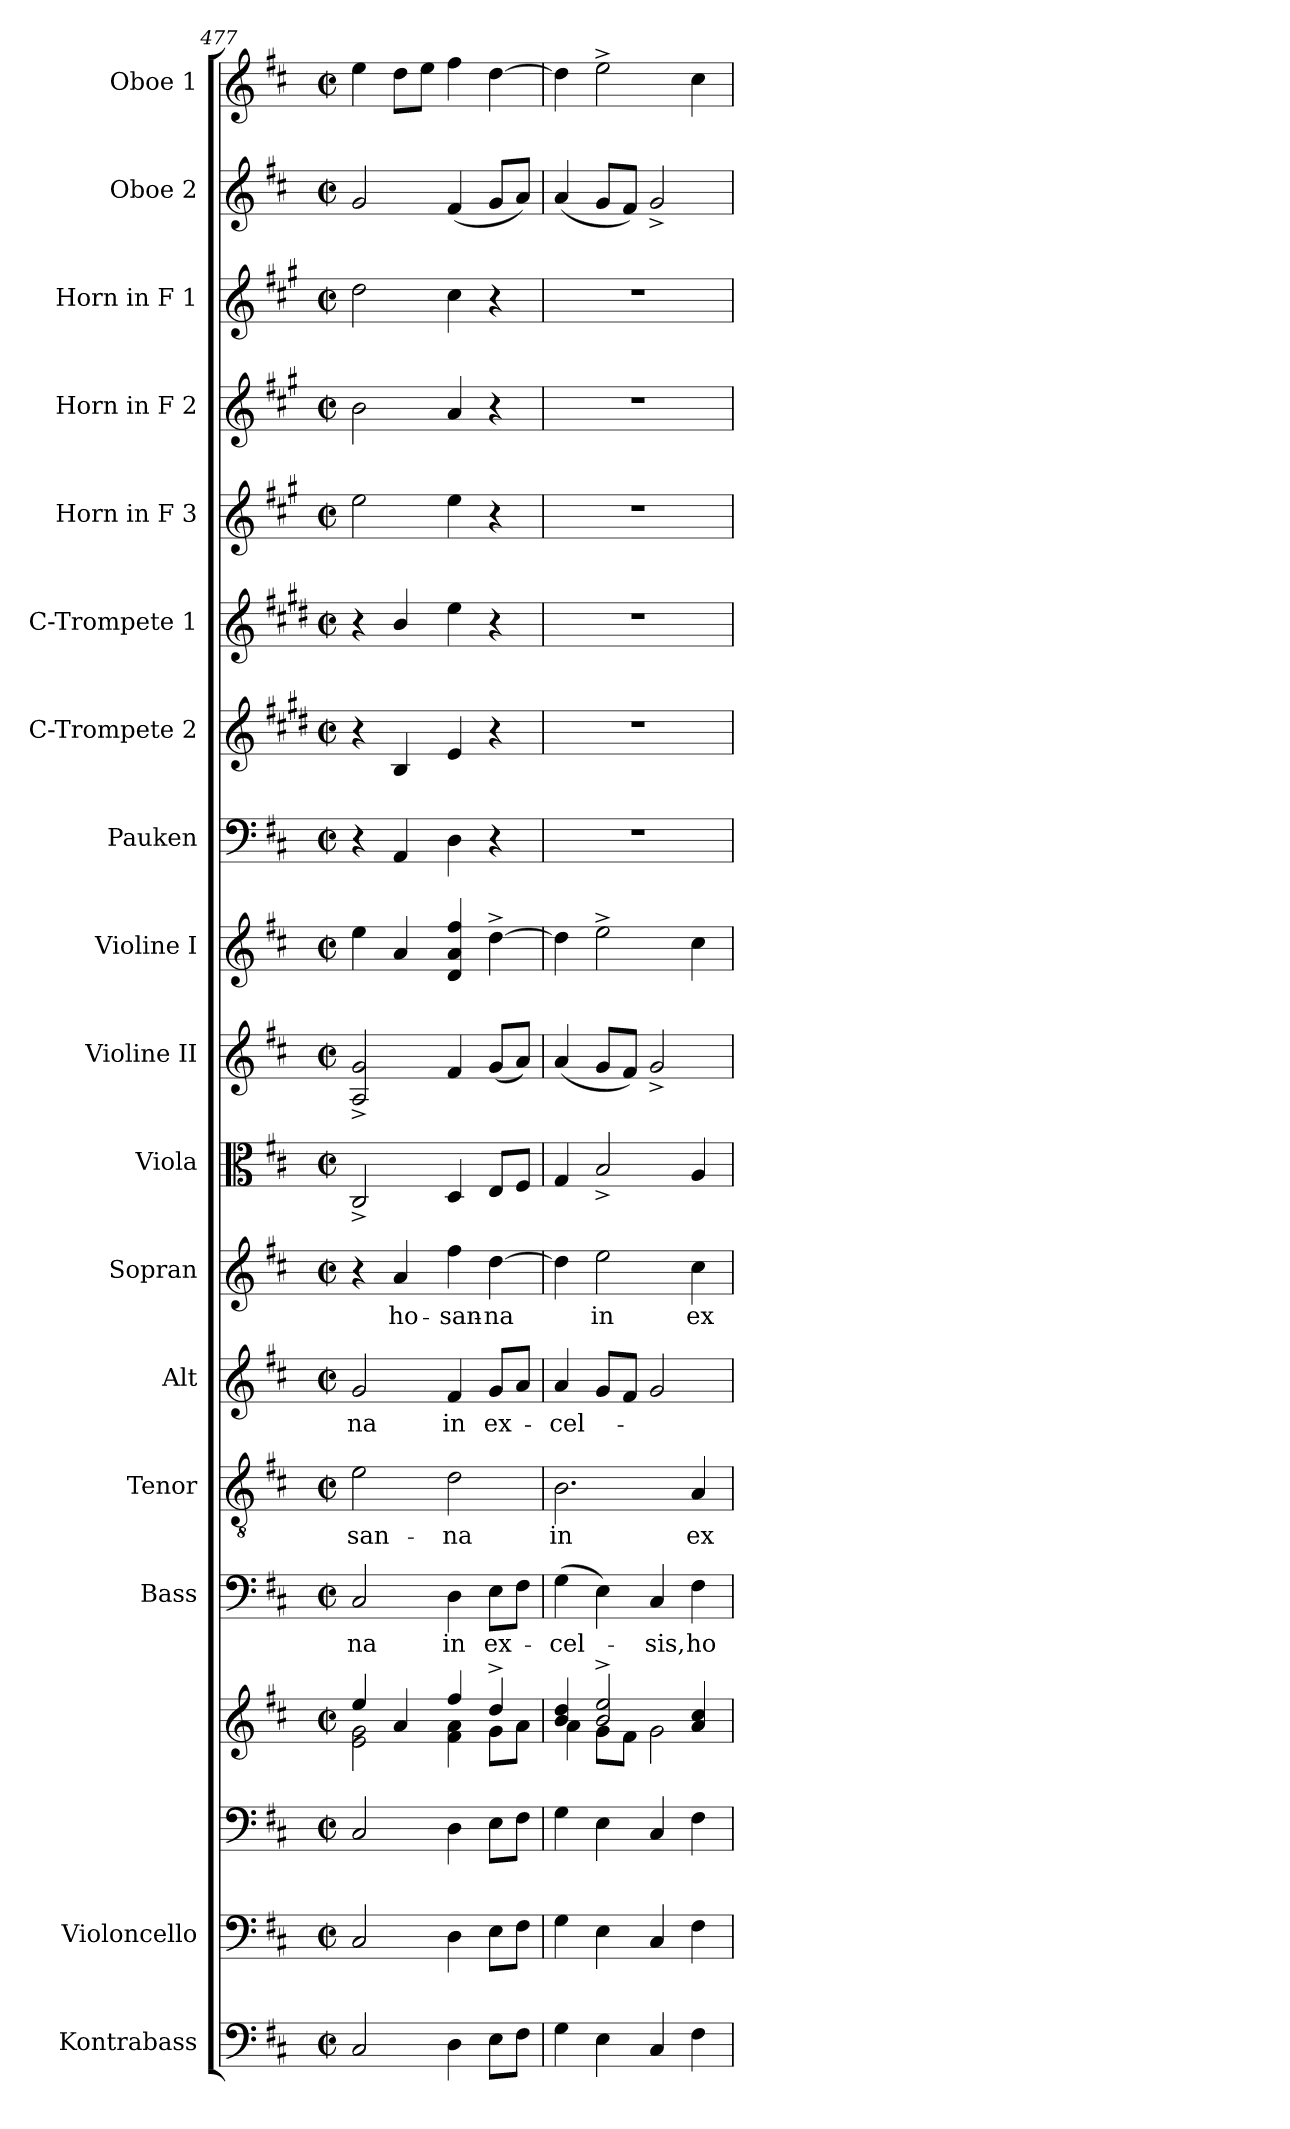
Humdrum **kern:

**kern	**kern	**kern	**kern	**kern	**text	**kern	**text	**kern	**text	**kern	**text	**kern	**kern	**kern	**kern	**kern	**kern	**kern	**kern	**kern	**kern	**kern
*part18	*part17	*part16	*part16	*part15	*part15	*part14	*part14	*part13	*part13	*part12	*part12	*part11	*part10	*part9	*part8	*part7	*part6	*part5	*part4	*part3	*part2	*part1
*staff19	*staff18	*staff17	*staff16	*staff15	*staff15	*staff14	*staff14	*staff13	*staff13	*staff12	*staff12	*staff11	*staff10	*staff9	*staff8	*staff7	*staff6	*staff5	*staff4	*staff3	*staff2	*staff1
*I"Kontrabass	*I"Violoncello	*	*	*I"Bass	*	*I"Tenor	*	*I"Alt	*	*I"Sopran	*	*I"Viola	*I"Violine II	*I"Violine I	*I"Pauken	*I"C-Trompete 2	*I"C-Trompete 1	*I"Horn in F 3	*I"Horn in F 2	*I"Horn in F 1	*I"Oboe 2	*I"Oboe 1
*I'Kb.	*I'Vc.	*	*	*I'B.	*	*I'T.	*	*I'A.	*	*I'S.	*	*I'Vla.	*I'Vl. II	*I'Vl. I	*I'Pk.	*I'C Trp. 2	*I'C Trp. 1	*	*	*	*I'Ob. 2	*I'Ob. 1
*clefF4	*clefF4	*clefF4	*clefG2	*clefF4	*	*clefGv2	*	*clefG2	*	*clefG2	*	*clefC3	*clefG2	*clefG2	*clefF4	*clefG2	*clefG2	*clefG2	*clefG2	*clefG2	*clefG2	*clefG2
*ITrd7c12	*	*	*	*	*	*	*	*	*	*	*	*	*	*	*	*ITrd1c2	*ITrd1c2	*ITrd4c7	*ITrd4c7	*ITrd4c7	*	*
*k[f#c#]	*k[f#c#]	*k[f#c#]	*k[f#c#]	*k[f#c#]	*	*k[f#c#]	*	*k[f#c#]	*	*k[f#c#]	*	*k[f#c#]	*k[f#c#]	*k[f#c#]	*k[f#c#]	*k[f#c#]	*k[f#c#]	*k[f#c#]	*k[f#c#]	*k[f#c#]	*k[f#c#]	*k[f#c#]
*D:	*D:	*D:	*D:	*D:	*	*D:	*	*D:	*	*D:	*	*D:	*D:	*D:	*D:	*D:	*D:	*D:	*D:	*D:	*D:	*D:
*M2/2	*M2/2	*M2/2	*M2/2	*M2/2	*	*M2/2	*	*M2/2	*	*M2/2	*	*M2/2	*M2/2	*M2/2	*M2/2	*M2/2	*M2/2	*M2/2	*M2/2	*M2/2	*M2/2	*M2/2
*met(c|)	*met(c|)	*met(c|)	*met(c|)	*met(c|)	*	*met(c|)	*	*met(c|)	*	*met(c|)	*	*met(c|)	*met(c|)	*met(c|)	*met(c|)	*met(c|)	*met(c|)	*met(c|)	*met(c|)	*met(c|)	*met(c|)	*met(c|)
=477	=477	=477	=477	=477	=477	=477	=477	=477	=477	=477	=477	=477	=477	=477	=477	=477	=477	=477	=477	=477	=477	=477
*	*	*	*^	*	*	*	*	*	*	*	*	*	*	*	*	*	*	*	*	*	*	*
!	!	!	!	!	!	!LO:LY:b	!	!LO:LY:b	!	!LO:LY:b	!	!	!	!	!	!	!	!	!	!	!	!	!
2CC#/	2C#/	2C#/	4ee/	2e\ 2g\	2C#/	-na	2e\	-san-	2g/	-na	4r	.	2C#^</	2A/^< 2g/^<	4ee\	4r	4r	4r	2a\	2e\	2g\	2g/	4ee\
!	!	!	!	!	!	!	!	!	!	!	!	!LO:LY:b	!	!	!	!	!	!	!	!	!	!	!
.	.	.	4a/	.	.	.	.	.	.	.	4a/	ho-	.	.	4a/	4AA/	4A/	4a/	.	.	.	.	8dd\L
.	.	.	.	.	.	.	.	.	.	.	.	.	.	.	.	.	.	.	.	.	.	.	8ee\J
!	!	!	!	!	!	!LO:LY:b	!	!LO:LY:b	!	!LO:LY:b	!	!LO:LY:b	!	!	!	!	!	!	!	!	!	!	!
4DD\	4D\	4D\	4ff#/	4f#\ 4a\	4D\	in	2d\	-na	4f#/	in	4ff#\	-san-	4D/	4f#/	4d/ 4a/ 4ff#/	4D\	4d/	4dd\	4a\	4d/	4f#\	(<4f#/	4ff#\
!	!	!	!	!	!	!LO:LY:b	!	!	!	!LO:LY:b	!	!LO:LY:b	!	!	!	!	!	!	!	!	!	!	!
8EE\L	8E\L	8E\L	4dd^>/	8g\L	8E\L	ex-	.	.	8g/L	ex-	[4dd\	-na	8E/L	(<8g/L	[4dd^>\	4r	4r	4r	4r	4r	4r	8g/L	[4dd\
8FF#\J	8F#\J	8F#\J	.	8a\J	8F#\J	.	.	.	8a/J	.	.	.	8F#/J	8a/J)	.	.	.	.	.	.	.	8a/J)	.
=478	=478	=478	=478	=478	=478	=478	=478	=478	=478	=478	=478	=478	=478	=478	=478	=478	=478	=478	=478	=478	=478	=478	=478
!	!	!	!	!	!	!LO:LY:b	!	!LO:LY:b	!	!LO:LY:b	!	!	!	!	!	!	!	!	!	!	!	!	!
4GG\	4G\	4G\	4b/ 4dd/	4a\	(>4G\	-cel-	2.B\	in	4a/	-cel-	4dd\]	.	4G/	(<4a/	4dd\]	1r	1r	1r	1r	1r	1r	(<4a/	4dd\]
!	!	!	!	!	!	!	!	!	!	!	!	!LO:LY:b	!	!	!	!	!	!	!	!	!	!	!
4EE\	4E\	4E\	2b/^> 2ee/^>	8g\L	4E\)	.	.	.	8g/L	.	2ee\	in	2B^</	8g/L	2ee^>\	.	.	.	.	.	.	8g/L	2ee^>\
.	.	.	.	8f#\J	.	.	.	.	8f#/J	.	.	.	.	8f#/J)	.	.	.	.	.	.	.	8f#/J)	.
!	!	!	!	!	!	!LO:LY:b	!	!	!	!	!	!	!	!	!	!	!	!	!	!	!	!	!
4CC#/	4C#/	4C#/	.	2g\	4C#/	-sis,	.	.	2g/	.	.	.	.	2g^</	.	.	.	.	.	.	.	2g^</	.
!	!	!	!	!	!	!LO:LY:b	!	!LO:LY:b	!	!	!	!LO:LY:b	!	!	!	!	!	!	!	!	!	!	!
4FF#\	4F#\	4F#\	4a/ 4cc#/	.	4F#\	ho-	4A/	ex-	.	.	4cc#\	ex-	4A/	.	4cc#\	.	.	.	.	.	.	.	4cc#\
*	*	*	*v	*v	*	*	*	*	*	*	*	*	*	*	*	*	*	*	*	*	*	*	*
=	=	=	=	=	=	=	=	=	=	=	=	=	=	=	=	=	=	=	=	=	=	=
*-	*-	*-	*-	*-	*-	*-	*-	*-	*-	*-	*-	*-	*-	*-	*-	*-	*-	*-	*-	*-	*-	*-
